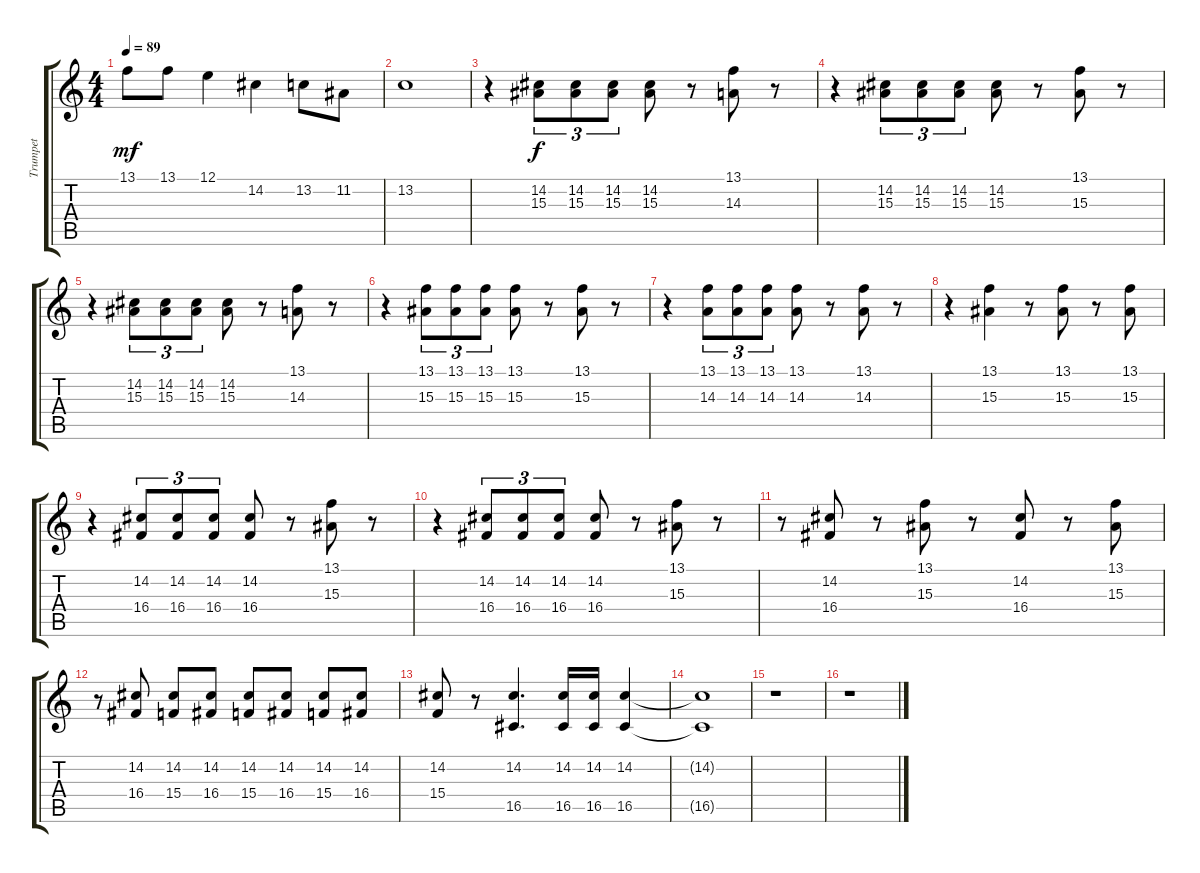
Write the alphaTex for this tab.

\track ("Trumpet" "Trumpet") {instrument trumpet}
\staff {score tabs}
\tuning (E4 B3 G3 D3 A2 E2) {hide}
\ts (4 4)
\tempo 89
\clef g2
\ks c
13.1.8{dy mf} 13.1.8 12.1.4 14.2.4 13.2.8 11.2.8 |
13.2.1 |
r.4 (14.2 15.3).8{tu (3 2) dy f} (14.2 15.3).8{tu (3 2)} (14.2 15.3).8{tu (3 2)} (14.2 15.3).8 r.8 (13.1 14.3).8 r.8 |
r.4 (14.2 15.3).8{tu (3 2)} (14.2 15.3).8{tu (3 2)} (14.2 15.3).8{tu (3 2)} (14.2 15.3).8 r.8 (13.1 15.3).8 r.8 |
r.4 (14.2 15.3).8{tu (3 2)} (14.2 15.3).8{tu (3 2)} (14.2 15.3).8{tu (3 2)} (14.2 15.3).8 r.8 (13.1 14.3).8 r.8 |
r.4 (13.1 15.3).8{tu (3 2)} (13.1 15.3).8{tu (3 2)} (13.1 15.3).8{tu (3 2)} (13.1 15.3).8 r.8 (13.1 15.3).8 r.8 |
r.4 (13.1 14.3).8{tu (3 2)} (13.1 14.3).8{tu (3 2)} (13.1 14.3).8{tu (3 2)} (13.1 14.3).8 r.8 (13.1 14.3).8 r.8 |
r.4 (13.1 15.3).4 r.8 (13.1 15.3).8 r.8 (13.1 15.3).8 |
r.4 (14.2 16.4).8{tu (3 2)} (14.2 16.4).8{tu (3 2)} (14.2 16.4).8{tu (3 2)} (14.2 16.4).8 r.8 (13.1 15.3).8 r.8 |
r.4 (14.2 16.4).8{tu (3 2)} (14.2 16.4).8{tu (3 2)} (14.2 16.4).8{tu (3 2)} (14.2 16.4).8 r.8 (13.1 15.3).8 r.8 |
r.8 (14.2 16.4).8 r.8 (13.1 15.3).8 r.8 (14.2 16.4).8 r.8 (13.1 15.3).8 |
r.8 (14.2 16.4).8 (14.2 15.4).8 (14.2 16.4).8 (14.2 15.4).8 (14.2 16.4).8 (14.2 15.4).8 (14.2 16.4).8 |
(14.2 15.4).8 r.8 (14.2 16.5).4{d} (14.2 16.5).16 (14.2 16.5).16 (14.2 16.5).4 |
(14.2{t} 16.5{t}).1 |
r.1 |
r.1
